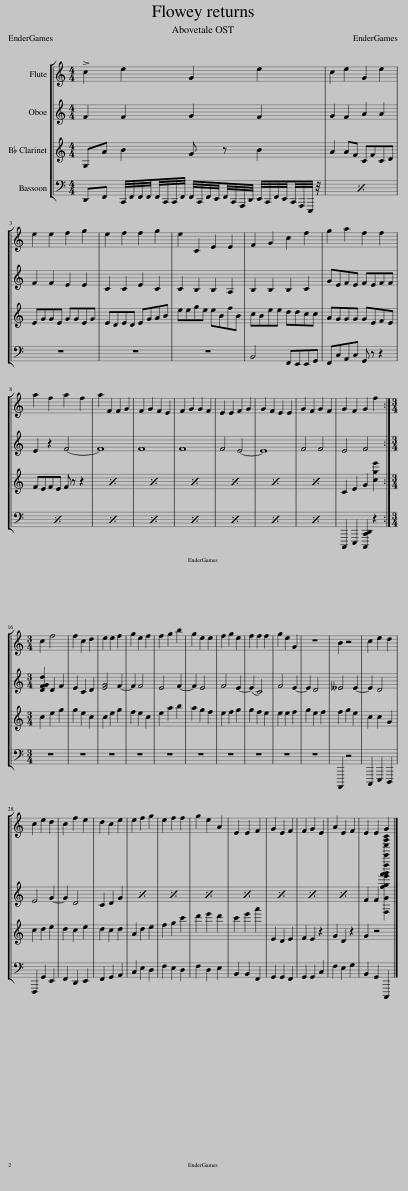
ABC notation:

X:1
%%score [ 1 2 3 4 ]
L:1/8
M:4/4
I:linebreak $
K:C
V:1 treble
V:2 treble
V:3 treble transpose=-2
V:4 bass
V:1
 !>!c2 e2 G2 e2 | c2 e2 G2 e2 |$ e2 e2 f2 g2 | e2 f2 f2 g2 | e2 C2 E2 E2 | %5
 F2 G2 c2 f2 | g2 a2 f2 f2 |$ a2 f2 a2 f2 | a2 F2 F2 G2 | F2 G2 F2 E2 | %10
 F2 G2 G2 F2 | E2 E2 F2 G2 | G2 F2 E2 E2 | G2 F2 G2 F2 | G2 F2 G2 f2 :|$ %15
[M:3/4] c2 f4 | f2 c2 d2 | e2 e2 f2 | g2 e2 f2 | f2 g2 b2 | %20
 g2 e2 e2 | f2 g2 e2 | f2 f2 f2 | g2 e2 G2 | z6 |$ %25
 B2 z4 | c2 e2 d2 | c2 e2 d2 | c2 f2 e2 | d2 c2 e2 | %30
 e2 f2 g2 | e2 f2 f2 | g2 e2 A2 | E2 E2 F2 | G2 E2 F2 |$ %35
 F2 G2 E2 | A2 E2 F2 | E2 E2 G2 |] %38
V:2
 F2 F2 G2 F2 | G2 F2 A2 A2 |$ F2 F2 E2 E2 | C2 C2 E2 C2 | C2 B,2 B,2 A,2 | %5
 B,2 B,2 B,2 C2 | GEFE FEFF |$ E2 z2 F4- | F8 | F8 | %10
 F8 | F4 E4- | E8 | F4 F4 | E4 F4 :|$ %15
[M:3/4] [DFGd]2 D2 F2 | E2 C2 D2 | [EG]4 F2- | F2 F4 | E4 F2- | %20
 F2 E4 | F4 E2- | (E2 C4) | F4 E2- | E2 D4 |$ %25
 __E4 E2- | E2 D4 | E4 G2- | G2 D4 | C2 D2 G2 | %30
 x6 | x6 | x6 | x6 | x6 |$ %35
 x6 | x6 | F2 F2 [F,Gfge'f'g'd''c'''a'''d''''f'''']2 |] %38
V:3
 A,B ^c2 A z c2 | B2 BG DGDE |$ ^FAAF AAFA | ^FEFE FAB^c | ^ffaf f^cgc | %5
 d^c^ff eedd | BAAA A^FGF |$ G^FGF G z z2 | x8 | x8 | %10
 x8 | x8 | x8 | x8 | D2 ^F2 A2 [da^f']2 :|$ %15
[M:3/4] d2 ^f2 a2 | a2 ^f2 d2 | d2 ^f2 a2 | g2 ^f2 d2 | ^f2 b2 ^c'2 | %20
 b2 a2 g2 | ^f2 g2 a2 | a2 g2 ^f2 | ^f2 f2 g2 | a2 ^f2 g2 |$ %25
 g2 a2 ^f2 | d2 d2 A2 | d2 e2 ^f2 | e2 d2 ^f2 | e2 d2 e2 | %30
 B2 e2 ^f2 | g2 a2 d'2 | e'2 ^f'2 e'2 | d'2 ^f'2 b'2 | ^F2 E2 F2 |$ %35
 G2 ^F2 z2 | A2 E2 z2 | A2 z4 |] %38
V:4
 D,,F,, C,,/4F,,/4F,,/4F,,/4F,,/4C,,/4C,,/4F,,/4 F,,/4C,,/4F,,/4E,,/4F,,/4C,,/4A,,,/4D,,/4 E,,/4C,,/4F,,/4E,,/4C,,/4A,,,/4E,,,/4 z/4 | x8 |$ z8 | z8 | z8 | %5
 B,,4 F,,E,,E,,G,, | F,,C,A,,C, G,, z z2 |$ x8 | x8 | x8 | %10
 x8 | x8 | x8 | x8 | C,,,2 E,,,2 [C,,,C,,D,,]2 z2 :|$ %15
[M:3/4] z6 | z6 | z6 | z6 | z6 | %20
 z6 | z6 | z6 | z6 | z6 |$ %25
 A,,,,2 z4 | C,,,2 E,,,2 D,,,2 | F,,,2 G,,2 E,,2 | F,,2 D,,2 E,,2 | F,,2 G,,2 A,,2 | %30
 C,2 E,2 D,2 | F,2 E,2 D,2 | F,2 D,2 E,2 | B,,2 B,,2 F,,2 | G,,2 G,,2 F,,2 |$ %35
 G,,2 G,,2 C,2 | F,2 E,2 G,2 | B,,2 G,,2 C,,,2 |] %38
